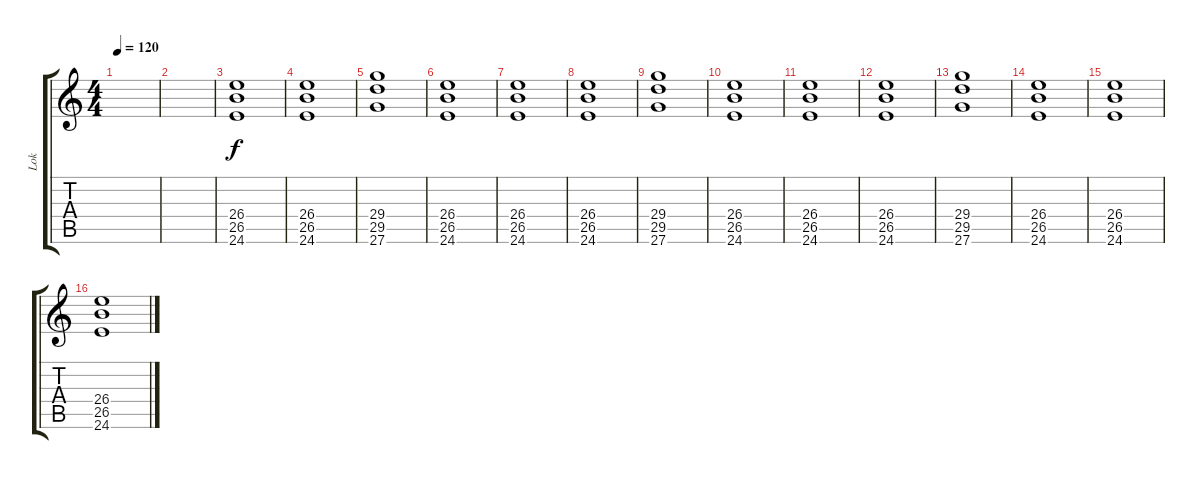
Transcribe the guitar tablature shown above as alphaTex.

\track ("Lok" "Lok") {instrument lead1square}
\staff {score tabs}
\tuning (E4 B3 G3 D3 A2 E2) {hide}
\ts (4 4)
\tempo 120
\clef g2
\ks c
|
|
(26.4 26.5 24.6).1{volume 10 instrument choiraahs} |
(26.4 26.5 24.6).1 |
(29.4 29.5 27.6).1 |
(26.4 26.5 24.6).1 |
(26.4 26.5 24.6).1{volume 12} |
(26.4 26.5 24.6).1 |
(29.4 29.5 27.6).1 |
(26.4 26.5 24.6).1 |
(26.4 26.5 24.6).1 |
(26.4 26.5 24.6).1 |
(29.4 29.5 27.6).1 |
(26.4 26.5 24.6).1 |
(26.4 26.5 24.6).1 |
(26.4 26.5 24.6).1{balance 16}
